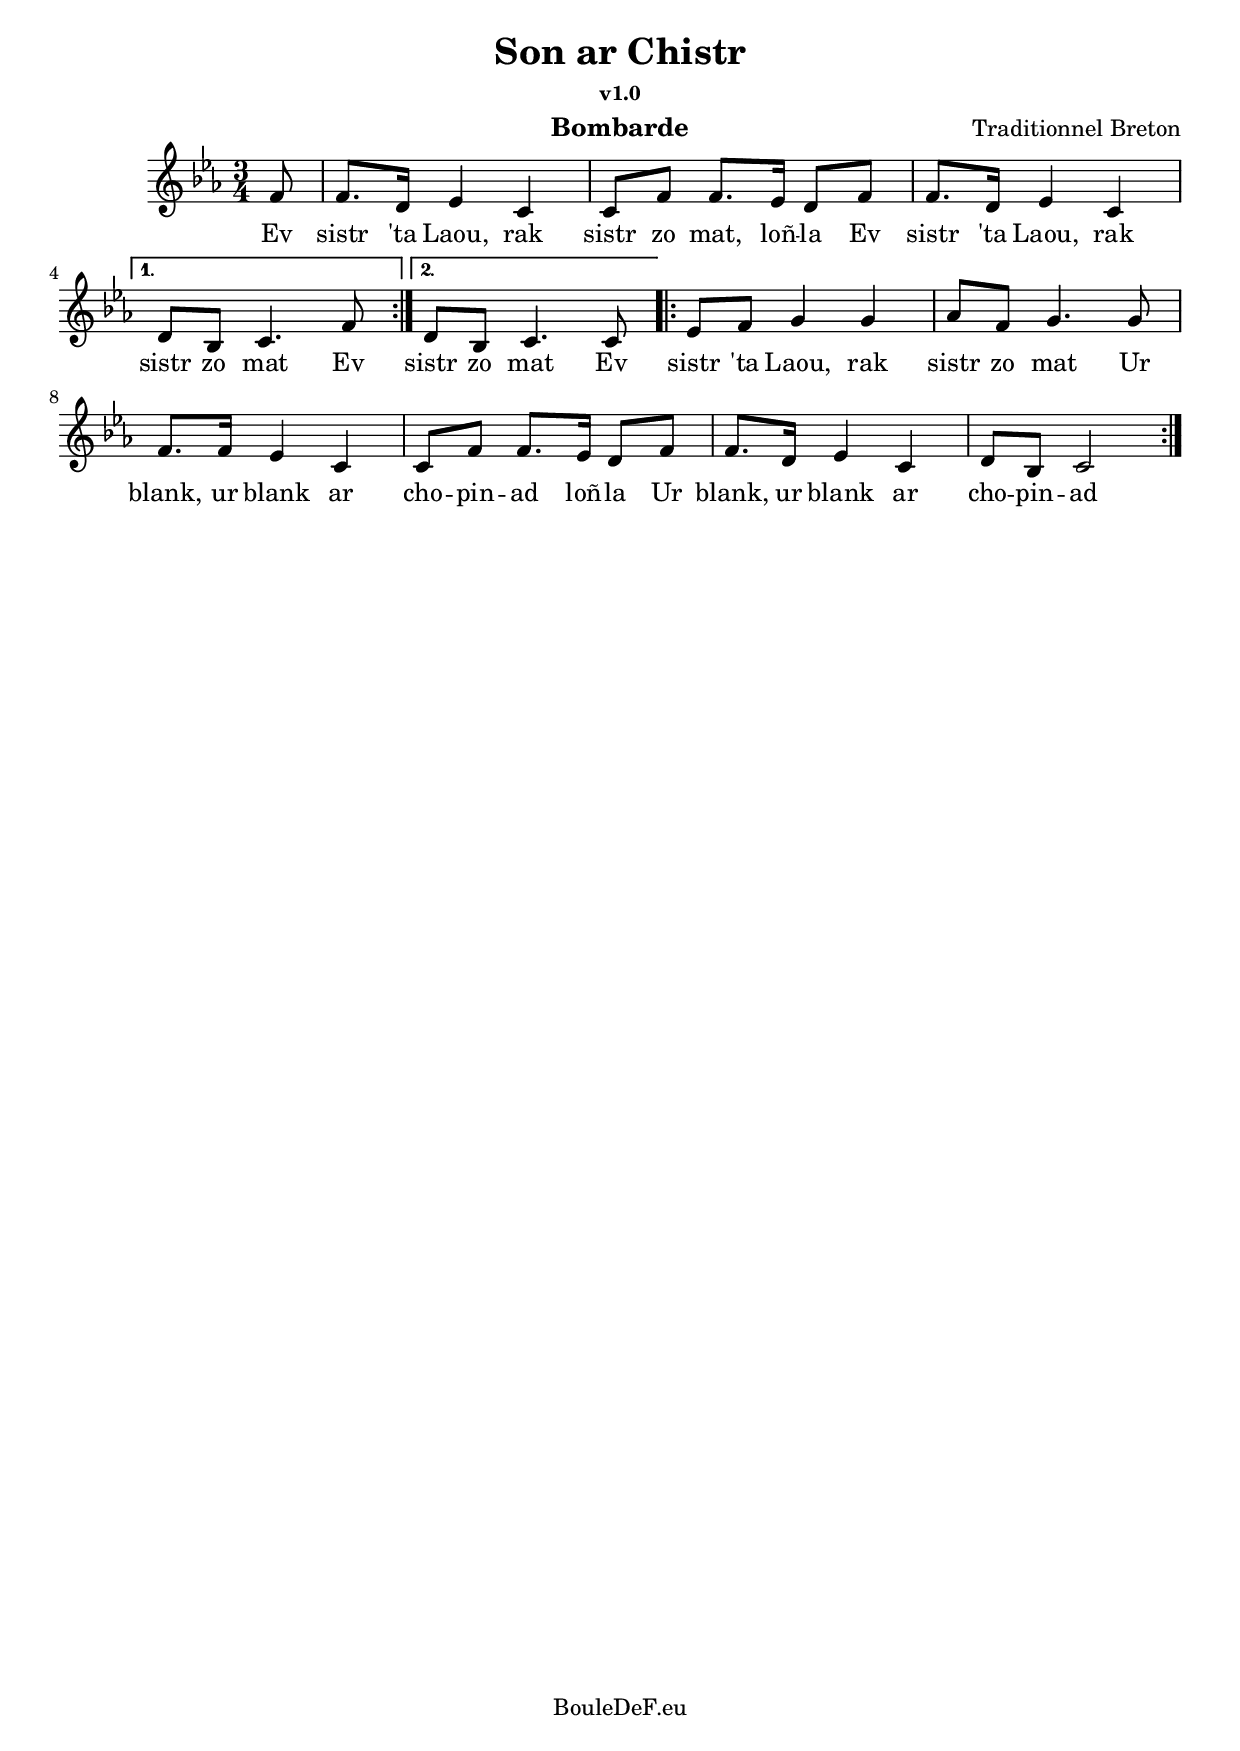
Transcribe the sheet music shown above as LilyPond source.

\version "2.14.2"
\include "italiano.ly"

\header {
	title = "Son ar Chistr"
	subsubtitle = "v1.0"
	composer = "Traditionnel Breton"
	instrument = "Bombarde"
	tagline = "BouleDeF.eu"
}

\score {
	\new Staff \relative sib {
		\clef treble
		\key mib \major
		\time 3/4

		\repeat volta 2 {
			\partial 8 fa'8
			| fa8. re16 mib4 do
			| do8 fa fa8. mib16 re8 fa
			| fa8. re16 mib4 do
		}
		\alternative {
			{| re8 sib do4. fa8}
			{| re8 sib do4. do8}
		}

		\repeat volta 2 {
			| mib fa sol4 sol
			| lab8 fa sol4. sol8
			| fa8. fa16 mib4 do
			| do8 fa fa8. mib16 re8 fa
			| fa8. re16 mib4 do
			| re8 sib do2
		}
	}
	\addlyrics {
		Ev
		| sistr 'ta Laou, rak
		| sistr zo mat, loñ -- la Ev
		| sistr 'ta Laou, rak
		| sistr zo mat Ev
		| sistr zo mat Ev
		| sistr 'ta Laou, rak
		| sistr zo mat Ur
		| blank, ur blank ar
		| cho -- pin -- ad loñ -- la Ur
		| blank, ur blank ar
		| cho -- pin -- ad
	}
}
